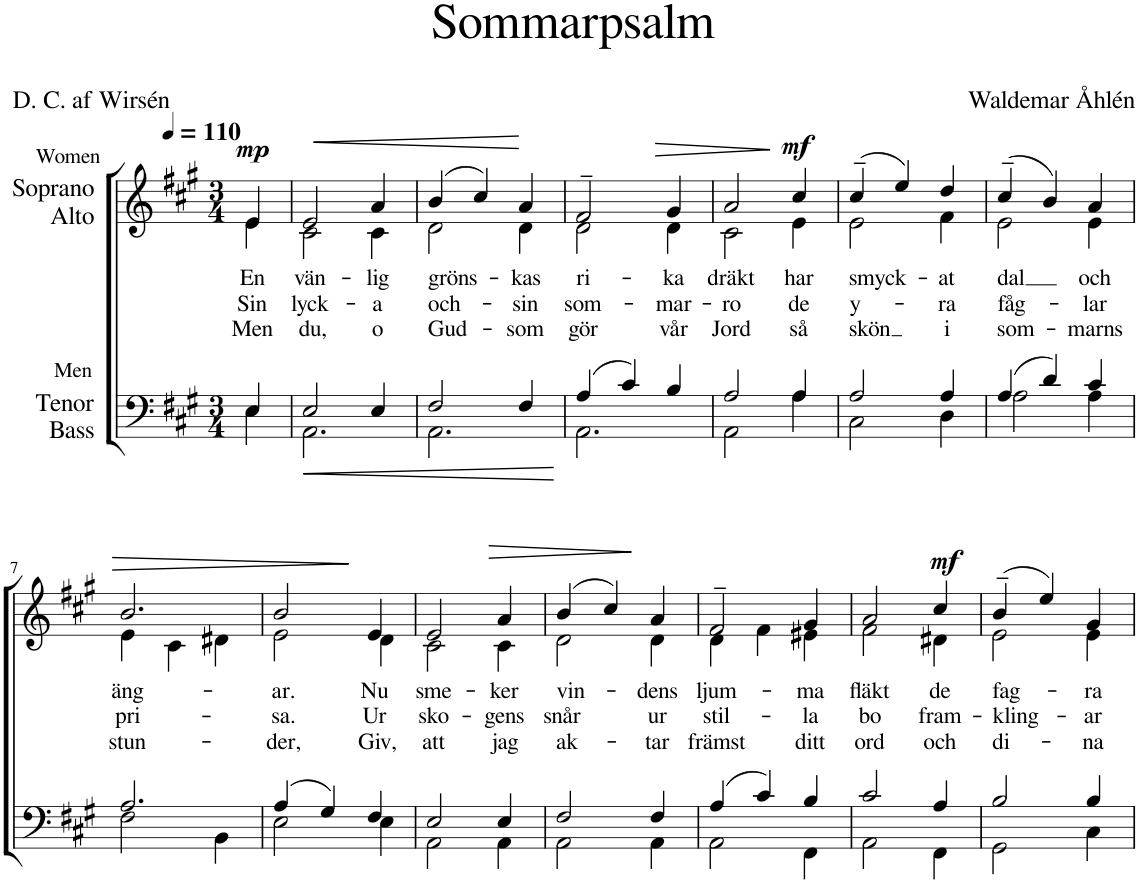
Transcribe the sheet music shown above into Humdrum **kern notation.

**kern	**dynam	**kern	**text	**text	**text	**dynam
*part2	*part2	*part1	*part1	*part1	*part1	*part1
*staff2	*staff2	*staff1	*staff1	*staff1	*staff1	*staff1
*I"Tenor Bass	*	*I"Soprano Alto	*	*	*	*
*clefF4	*	*clefG2	*	*	*	*
*k[f#c#g#]	*	*k[f#c#g#]	*	*	*	*
*M3/4	*	*M3/4	*	*	*	*
*MM110	*	*MM110	*	*	*	*
=	=	=	=	=	=	=
*^	*	*	*	*	*	*
!	!	!	!LO:TX:a:t=Women	!	!	!	!
!LO:TX:a:t=Men	!	!	!	!	!	!	!
!	!	!	!	!LO:LY:b	!LO:LY:b	!LO:LY:b	!LO:DY:a
*	*	*	*^	*	*	*	*
4E/	4E\	.	4e/	4e\	En	Sin	Men	mp
=1	=1	=1	=1	=1	=1	=1	=1	=1
!	!	!LO:HP:b	!	!	!LO:LY:b	!LO:LY:b	!LO:LY:b	!LO:HP:b
2E/	2.AA\	<	2e/	2c#\	vän-	lyck-	du,	<
!	!	!	!	!	!LO:LY:b	!LO:LY:b	!LO:LY:b	!
4E/	.	.	4a/	4c#\	-lig	-a	o	.
=2	=2	=2	=2	=2	=2	=2	=2	=2
!	!	!	!	!	!LO:LY:b	!LO:LY:b	!LO:LY:b	!
2F#/	2.AA\	.	(4b/	2d\	gröns-	och-	Gud-	.
.	.	.	4cc#/)	.	.	.	.	.
!	!	!	!	!	!LO:LY:b	!LO:LY:b	!LO:LY:b	!
4F#/	.	.	4a/	4d\	kas	sin	-som	[
*v	*v	*	*	*	*	*	*	*
*	*	*v	*v	*	*	*	*
.	[	.	.	.	.	.
=3	=3	=3	=3	=3	=3	=3
*^	*	*	*	*	*	*
!	!	!	!	!LO:LY:b	!LO:LY:b	!LO:LY:b	!
*	*	*	*^	*	*	*	*
(4A/	2.AA\	.	2f#~/	2d\	ri-	som-	gör	.
4c#/)	.	.	.	.	.	.	.	.
!	!	!	!	!	!LO:LY:b	!LO:LY:b	!LO:LY:b	!LO:HP:b
4B/	.	.	4g#/	4d\	-ka	-mar-	vår	>
=4	=4	=4	=4	=4	=4	=4	=4	=4
!	!	!	!	!	!LO:LY:b	!LO:LY:b	!LO:LY:b	!
2A/	2AA\	.	2a/	2c#\	dräkt	-ro	Jord	.
!	!	!	!	!	!LO:LY:b	!LO:LY:b	!LO:LY:b	!LO:DY:n=1:a
4A/	4A\	.	4cc#/	4e\	har	de	så	] mf
=5	=5	=5	=5	=5	=5	=5	=5	=5
!	!	!	!	!	!LO:LY:b	!LO:LY:b	!LO:LY:b	!
2A/	2C#\	.	(4cc#~/	2e\	smyck-	y-	skön	.
.	.	.	4ee/)	.	.	.	.	.
!	!	!	!	!	!LO:LY:b	!LO:LY:b	!LO:LY:b	!
4A/	4D\	.	4dd/	4f#\	-at	-ra	i	.
=6	=6	=6	=6	=6	=6	=6	=6	=6
!	!	!	!	!	!LO:LY:b	!LO:LY:b	!LO:LY:b	!
(4A/	2A\	.	(4cc#~/	2e\	dal	fåg-	som-	.
4d/)	.	.	4b/)	.	.	.	.	.
!	!	!	!	!	!LO:LY:b	!LO:LY:b	!LO:LY:b	!
4c#/	4A\	.	4a/	4e\	och	-lar	-marns	.
!!LO:LB:g=z	!!
=7	=7	=7	=7	=7	=7	=7	=7	=7
!	!	!	!	!	!LO:LY:b	!LO:LY:b	!LO:LY:b	!LO:HP:b
2.A/	2F#\	.	2.b/	4e\	äng-	pri-	stun-	>
.	.	.	.	4c#\	.	.	.	.
.	4BB\	.	.	4d#X\	.	.	.	.
=8	=8	=8	=8	=8	=8	=8	=8	=8
!	!	!	!	!	!LO:LY:b	!LO:LY:b	!LO:LY:b	!
(4A/	2E\	.	2b/	2e\	-ar.	-sa.	-der,	.
4G#/)	.	.	.	.	.	.	.	.
!	!	!	!	!	!LO:LY:b	!LO:LY:b	!LO:LY:b	!
4F#/	4E\	.	4e/	4d\	Nu	Ur	Giv,	]
=9	=9	=9	=9	=9	=9	=9	=9	=9
!	!	!	!	!	!LO:LY:b	!LO:LY:b	!LO:LY:b	!
2E/	2AA\	.	2e/	2c#\	sme-	sko-	att	.
!	!	!	!	!	!LO:LY:b	!LO:LY:b	!LO:LY:b	!LO:HP:b
4E/	4AA\	.	4a/	4c#\	-ker	-gens	jag	>
=10	=10	=10	=10	=10	=10	=10	=10	=10
!	!	!	!	!	!LO:LY:b	!LO:LY:b	!LO:LY:b	!
2F#/	2AA\	.	(4b/	2d\	vin-	snår	ak-	.
.	.	.	4cc#/)	.	.	.	.	.
!	!	!	!	!	!LO:LY:b	!LO:LY:b	!LO:LY:b	!
4F#/	4AA\	.	4a/	4d\	-dens	ur	-tar	]
=11	=11	=11	=11	=11	=11	=11	=11	=11
!	!	!	!	!	!LO:LY:b	!LO:LY:b	!LO:LY:b	!
(4A/	2AA\	.	2f#~/	4d\	ljum-	stil-	främst	.
4c#/)	.	.	.	4f#\	.	.	.	.
!	!	!	!	!	!LO:LY:b	!LO:LY:b	!LO:LY:b	!
4B/	4FF#\	.	4g#/	4e#X\	-ma	-la	ditt	.
=12	=12	=12	=12	=12	=12	=12	=12	=12
!	!	!	!	!	!LO:LY:b	!LO:LY:b	!LO:LY:b	!
2c#/	2AA\	.	2a/	2f#\	fläkt	bo	ord	.
!	!	!	!	!	!LO:LY:b	!LO:LY:b	!LO:LY:b	!LO:DY:a
4A/	4FF#\	.	4cc#/	4d#X\	de	fram-	och	mf
=13	=13	=13	=13	=13	=13	=13	=13	=13
!	!	!	!	!	!LO:LY:b	!LO:LY:b	!LO:LY:b	!
2B/	2GG#\	.	(4b~/	2e\	fag-	-kling-	di-	.
.	.	.	4ee/)	.	.	.	.	.
!	!	!	!	!	!LO:LY:b	!LO:LY:b	!LO:LY:b	!
4B/	4C#\	.	4g#/	4e\	-ra	-ar	-na	.
*v	*v	*	*	*	*	*	*	*
*	*	*v	*v	*	*	*	*
=	=	=	=	=	=	=
*-	*-	*-	*-	*-	*-	*-
